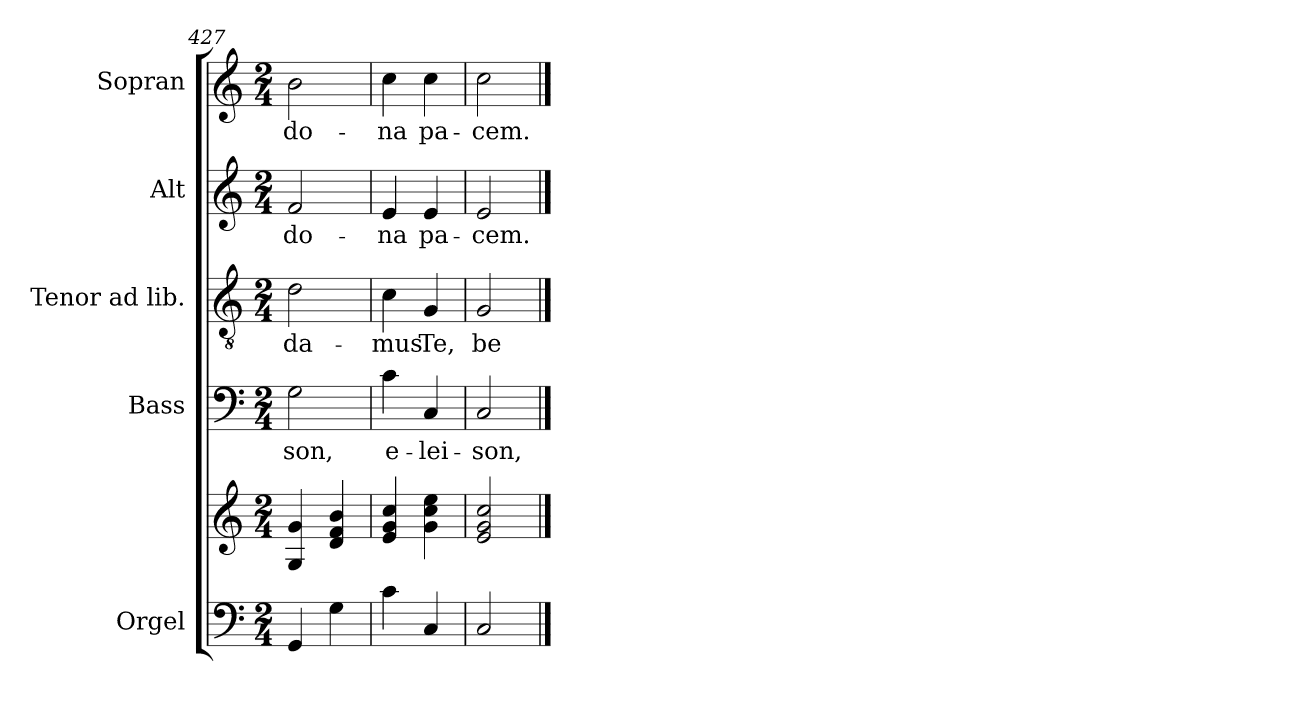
**kern	**kern	**kern	**text	**kern	**text	**kern	**text	**kern	**text
*part5	*part5	*part4	*part4	*part3	*part3	*part2	*part2	*part1	*part1
*staff6	*staff5	*staff4	*staff4	*staff3	*staff3	*staff2	*staff2	*staff1	*staff1
*I"Orgel	*	*I"Bass	*	*I"Tenor ad lib.	*	*I"Alt	*	*I"Sopran	*
*I'Org.	*	*I'B	*	*I'T	*	*I'A	*	*I'S	*
*clefF4	*clefG2	*clefF4	*	*clefGv2	*	*clefG2	*	*clefG2	*
*k[]	*k[]	*k[]	*	*k[]	*	*k[]	*	*k[]	*
*C:	*C:	*C:	*	*C:	*	*C:	*	*C:	*
*M2/4	*M2/4	*M2/4	*	*M2/4	*	*M2/4	*	*M2/4	*
=427	=427	=427	=427	=427	=427	=427	=427	=427	=427
!	!	!	!LO:LY:b	!	!LO:LY:b	!	!LO:LY:b	!	!LO:LY:b
4GG/	4G/ 4g/	2G\	-son,	2d\	-da-	2f/	do-	2b\	do-
4G\	4d/ 4f/ 4b/	.	.	.	.	.	.	.	.
=428	=428	=428	=428	=428	=428	=428	=428	=428	=428
!	!	!	!LO:LY:b	!	!LO:LY:b	!	!LO:LY:b	!	!LO:LY:b
4c\	4e/ 4g/ 4cc/	4c\	e-	4c\	-mus	4e/	-na	4cc\	-na
!	!	!	!LO:LY:b	!	!LO:LY:b	!	!LO:LY:b	!	!LO:LY:b
4C/	4g\ 4cc\ 4ee\	4C/	-lei-	4G/	Te,	4e/	pa-	4cc\	pa-
=429	=429	=429	=429	=429	=429	=429	=429	=429	=429
!	!	!	!LO:LY:b	!	!LO:LY:b	!	!LO:LY:b	!	!LO:LY:b
2C/	2e/ 2g/ 2cc/	2C/	-son,	2G/	be-	2e/	-cem.	2cc\	-cem.
==	==	==	==	==	==	==	==	==	==
*-	*-	*-	*-	*-	*-	*-	*-	*-	*-
